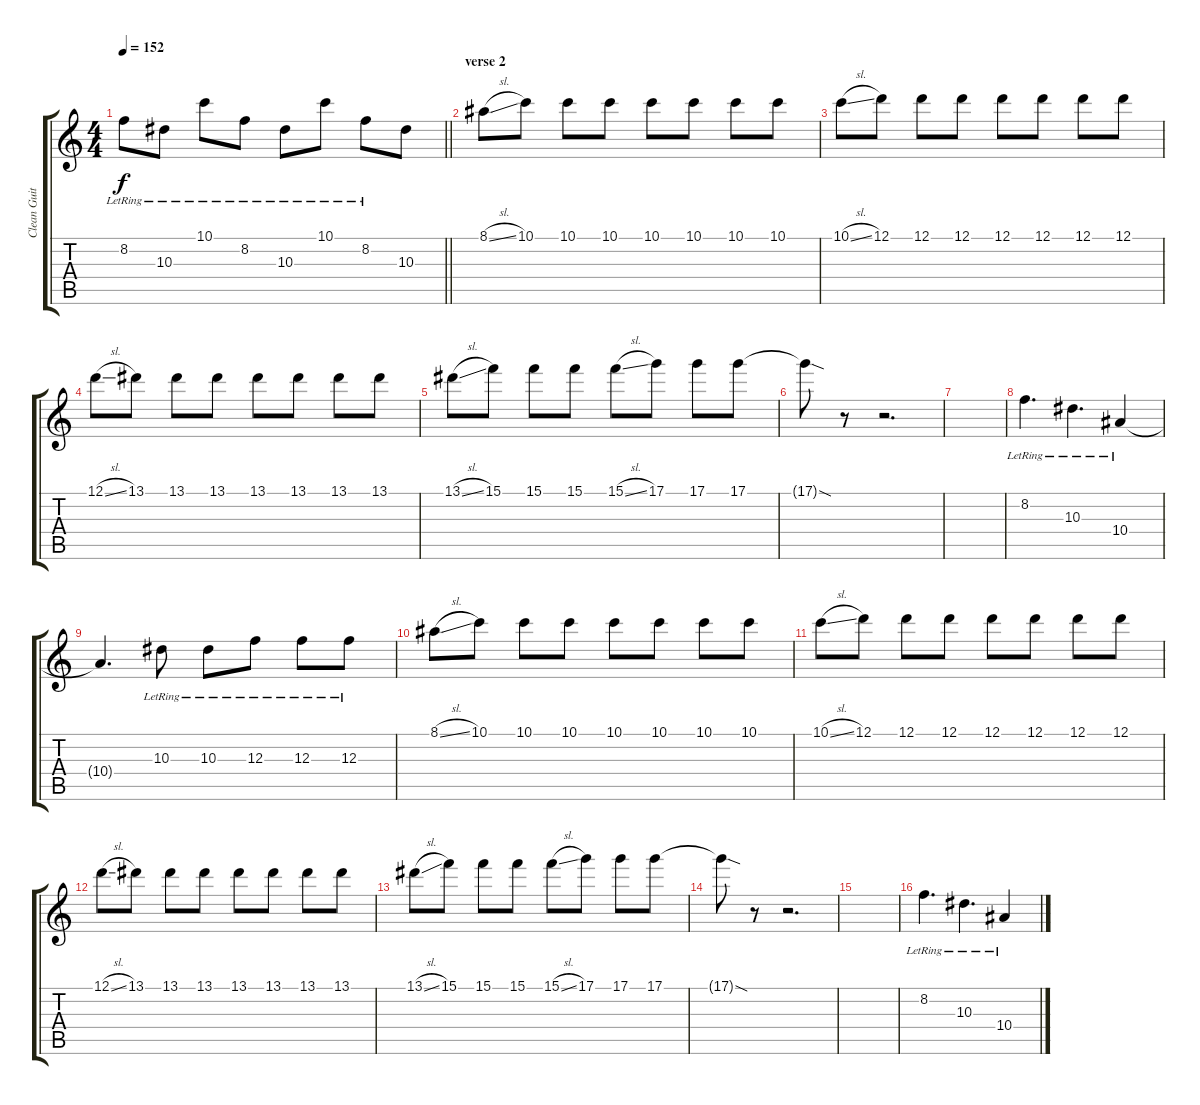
\track ("Clean Guitar 1" "Clean Guit") {instrument electricguitarclean}
\staff {score tabs}
\tuning (D4 A3 F3 C3 G2 C2) {hide}
\ts (4 4)
\tempo 152
\clef g2
\barLineRight lightlight
\ks c
8.2{lr}.8{dy f} 10.3{lr}.8 10.1{lr}.8 8.2{lr}.8 10.3{lr}.8 10.1{lr}.8 8.2{lr}.8 10.3.8 |
\section ("" "verse 2")
8.1{sl}.8{volume 8} 10.1.8 10.1.8 10.1.8 10.1.8 10.1.8 10.1.8 10.1.8 |
10.1{sl}.8 12.1.8 12.1.8 12.1.8 12.1.8 12.1.8 12.1.8 12.1.8 |
12.1{sl}.8 13.1.8 13.1.8 13.1.8 13.1.8 13.1.8 13.1.8 13.1.8 |
13.1{sl}.8 15.1.8 15.1.8 15.1.8 15.1{sl}.8 17.1.8 17.1.8 17.1.8 |
17.1{sod t}.8 r.8 r.2{d} |
|
8.2{lr}.4{d} 10.3{lr}.4{d} 10.4{lr}.4 |
10.4{t}.4{d} 10.3{lr}.8 10.3{lr}.8 12.3{lr}.8 12.3{lr}.8 12.3{lr}.8 |
8.1{sl}.8 10.1.8 10.1.8 10.1.8 10.1.8 10.1.8 10.1.8 10.1.8 |
10.1{sl}.8 12.1.8 12.1.8 12.1.8 12.1.8 12.1.8 12.1.8 12.1.8 |
12.1{sl}.8 13.1.8 13.1.8 13.1.8 13.1.8 13.1.8 13.1.8 13.1.8 |
13.1{sl}.8 15.1.8 15.1.8 15.1.8 15.1{sl}.8 17.1.8 17.1.8 17.1.8 |
17.1{sod t}.8 r.8 r.2{d} |
|
8.2{lr}.4{d} 10.3{lr}.4{d} 10.4{lr}.4
